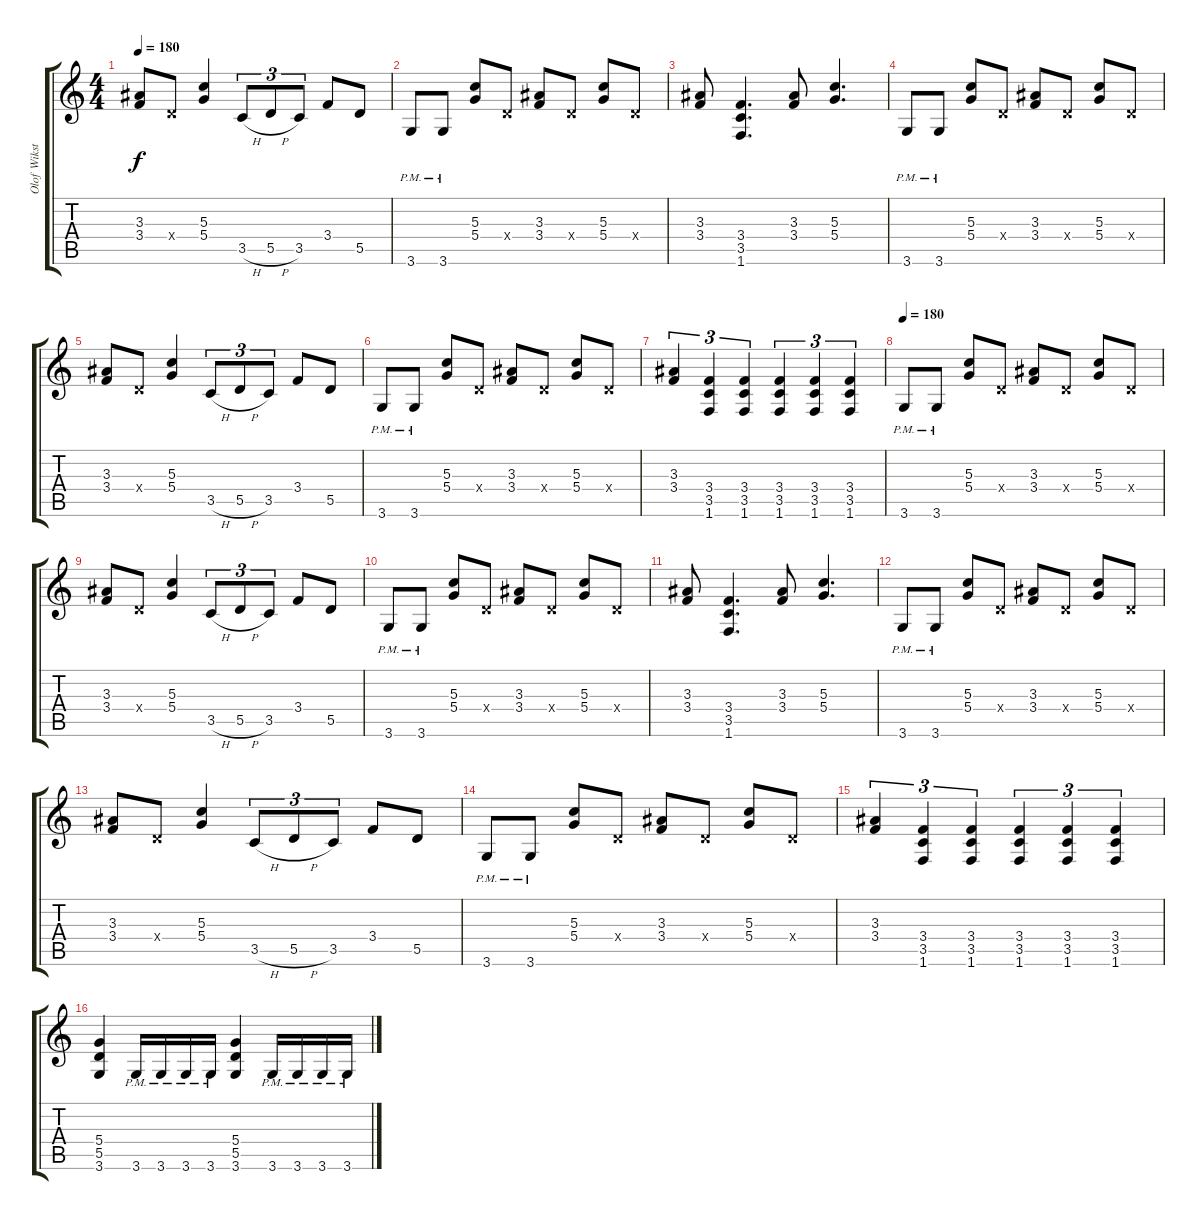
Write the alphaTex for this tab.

\track ("Olof Wikstrand" "Olof Wikst") {instrument overdrivenguitar}
\staff {score tabs}
\tuning (E4 B3 G3 D3 A2 E2) {hide}
\ts (4 4)
\tempo 180
\clef g2
\ks c
(3.3 3.4).8{dy f} 0.4{x}.8 (5.3 5.4).4 3.5{h}.8{tu (3 2)} 5.5{h}.8{tu (3 2)} 3.5.8{tu (3 2)} 3.4.8 5.5.8 |
3.6{pm}.8 3.6{pm}.8 (5.3 5.4).8 0.4{x}.8 (3.3 3.4).8 0.4{x}.8 (5.3 5.4).8 0.4{x}.8 |
(3.3 3.4).8 (3.4 3.5 1.6).4{d} (3.3 3.4).8 (5.3 5.4).4{d} |
3.6{pm}.8 3.6{pm}.8 (5.3 5.4).8 0.4{x}.8 (3.3 3.4).8 0.4{x}.8 (5.3 5.4).8 0.4{x}.8 |
(3.3 3.4).8 0.4{x}.8 (5.3 5.4).4 3.5{h}.8{tu (3 2)} 5.5{h}.8{tu (3 2)} 3.5.8{tu (3 2)} 3.4.8 5.5.8 |
3.6{pm}.8 3.6{pm}.8 (5.3 5.4).8 0.4{x}.8 (3.3 3.4).8 0.4{x}.8 (5.3 5.4).8 0.4{x}.8 |
(3.3 3.4).4{tu (3 2)} (3.4 3.5 1.6).4{tu (3 2)} (3.4 3.5 1.6).4{tu (3 2)} (3.4 3.5 1.6).4{tu (3 2)} (3.4 3.5 1.6).4{tu (3 2)} (3.4 3.5 1.6).4{tu (3 2)} |
\tempo 180
3.6{pm}.8 3.6{pm}.8 (5.3 5.4).8 0.4{x}.8 (3.3 3.4).8 0.4{x}.8 (5.3 5.4).8 0.4{x}.8 |
(3.3 3.4).8 0.4{x}.8 (5.3 5.4).4 3.5{h}.8{tu (3 2)} 5.5{h}.8{tu (3 2)} 3.5.8{tu (3 2)} 3.4.8 5.5.8 |
3.6{pm}.8 3.6{pm}.8 (5.3 5.4).8 0.4{x}.8 (3.3 3.4).8 0.4{x}.8 (5.3 5.4).8 0.4{x}.8 |
(3.3 3.4).8 (3.4 3.5 1.6).4{d} (3.3 3.4).8 (5.3 5.4).4{d} |
3.6{pm}.8 3.6{pm}.8 (5.3 5.4).8 0.4{x}.8 (3.3 3.4).8 0.4{x}.8 (5.3 5.4).8 0.4{x}.8 |
(3.3 3.4).8 0.4{x}.8 (5.3 5.4).4 3.5{h}.8{tu (3 2)} 5.5{h}.8{tu (3 2)} 3.5.8{tu (3 2)} 3.4.8 5.5.8 |
3.6{pm}.8 3.6{pm}.8 (5.3 5.4).8 0.4{x}.8 (3.3 3.4).8 0.4{x}.8 (5.3 5.4).8 0.4{x}.8 |
(3.3 3.4).4{tu (3 2)} (3.4 3.5 1.6).4{tu (3 2)} (3.4 3.5 1.6).4{tu (3 2)} (3.4 3.5 1.6).4{tu (3 2)} (3.4 3.5 1.6).4{tu (3 2)} (3.4 3.5 1.6).4{tu (3 2)} |
(5.4 5.5 3.6).4 3.6{pm}.16 3.6{pm}.16 3.6{pm}.16 3.6{pm}.16 (5.4 5.5 3.6).4 3.6{pm}.16 3.6{pm}.16 3.6{pm}.16 3.6{pm}.16
